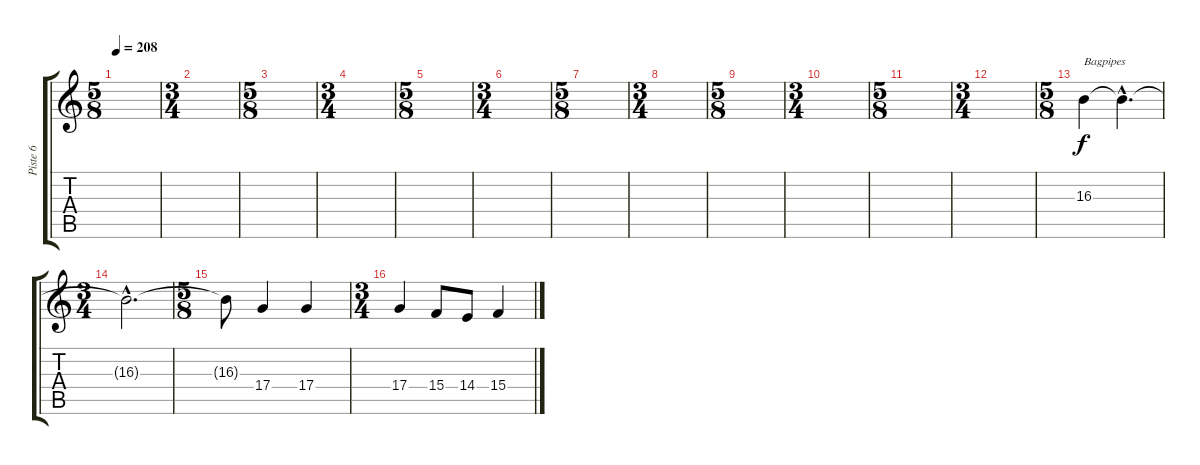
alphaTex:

\track ("Piste 6" "Piste 6") {instrument trumpet}
\staff {score tabs}
\tuning (E4 B3 G3 D3 A2 E2) {hide}
\ts (5 8)
\tempo 208
\clef g2
\ks c
|
\ts (3 4)
|
\ts (5 8)
|
\ts (3 4)
|
\ts (5 8)
|
\ts (3 4)
|
\ts (5 8)
|
\ts (3 4)
|
\ts (5 8)
|
\ts (3 4)
|
\ts (5 8)
|
\ts (3 4)
|
\ts (5 8)
16.3.4{txt "Bagpipes"} 16.3{hac t}.4{d} |
\ts (3 4)
16.3{hac t}.2{d} |
\ts (5 8)
16.3{t}.8 17.4.4 17.4.4 |
\ts (3 4)
17.4.4 15.4.8 14.4.8 15.4.4
